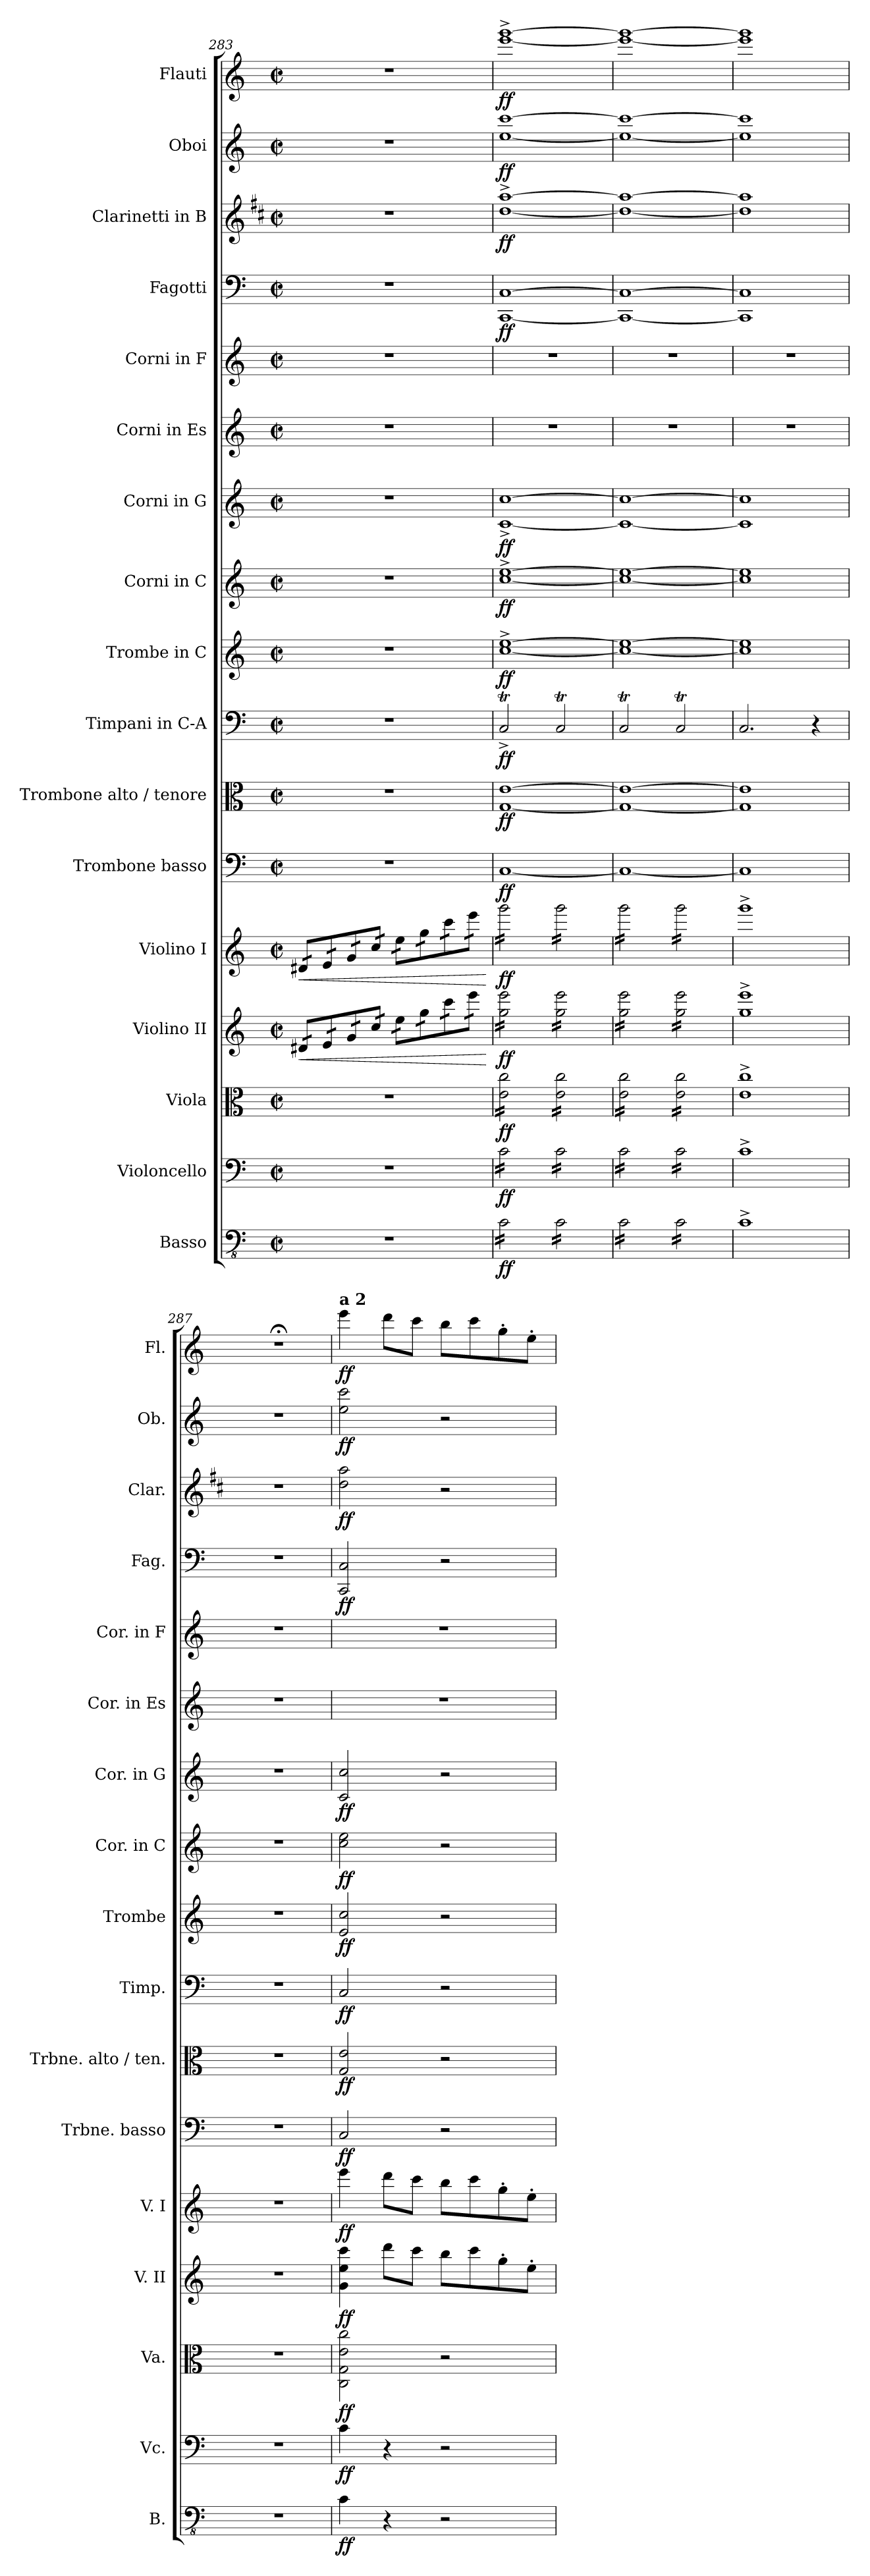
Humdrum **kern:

**kern	**dynam	**kern	**dynam	**kern	**dynam	**kern	**dynam	**kern	**dynam	**kern	**dynam	**kern	**dynam	**kern	**dynam	**kern	**dynam	**kern	**dynam	**kern	**dynam	**kern	**kern	**kern	**dynam	**kern	**dynam	**kern	**dynam	**kern	**dynam
*part17	*part17	*part16	*part16	*part15	*part15	*part14	*part14	*part13	*part13	*part12	*part12	*part11	*part11	*part10	*part10	*part9	*part9	*part8	*part8	*part7	*part7	*part6	*part5	*part4	*part4	*part3	*part3	*part2	*part2	*part1	*part1
*staff17	*staff17	*staff16	*staff16	*staff15	*staff15	*staff14	*staff14	*staff13	*staff13	*staff12	*staff12	*staff11	*staff11	*staff10	*staff10	*staff9	*staff9	*staff8	*staff8	*staff7	*staff7	*staff6	*staff5	*staff4	*staff4	*staff3	*staff3	*staff2	*staff2	*staff1	*staff1
*I"Basso	*	*I"Violoncello	*	*I"Viola	*	*I"Violino II	*	*I"Violino I	*	*I"Trombone basso	*	*I"Trombone alto / tenore	*	*I"Timpani in C-A	*	*I"Trombe in C	*	*I"Corni in C	*	*I"Corni in G	*	*I"Corni in Es	*I"Corni in F	*I"Fagotti	*	*I"Clarinetti in B	*	*I"Oboi	*	*I"Flauti	*
*I'B.	*	*I'Vc.	*	*I'Va.	*	*I'V. II	*	*I'V. I	*	*I'Trbne. basso	*	*I'Trbne. alto / ten.	*	*I'Timp.	*	*I'Trombe	*	*I'Cor. in C	*	*I'Cor. in G	*	*I'Cor. in Es	*I'Cor. in F	*I'Fag.	*	*I'Clar.	*	*I'Ob.	*	*I'Fl.	*
*clefFv4	*	*clefF4	*	*clefC3	*	*clefG2	*	*clefG2	*	*clefF4	*	*clefC3	*	*clefF4	*	*clefG2	*	*clefG2	*	*clefG2	*	*clefG2	*clefG2	*clefF4	*	*clefG2	*	*clefG2	*	*clefG2	*
*	*	*	*	*	*	*	*	*	*	*	*	*	*	*	*	*	*	*ITrd7c12	*	*ITrd3c5	*	*ITrd5c9	*ITrd4c7	*	*	*ITrd1c2	*	*	*	*	*
*k[]	*	*k[]	*	*k[]	*	*k[]	*	*k[]	*	*k[]	*	*k[]	*	*k[]	*	*k[]	*	*k[]	*	*k[f#]	*	*k[b-e-a-]	*k[b-]	*k[]	*	*k[]	*	*k[]	*	*k[]	*
*M2/2	*	*M2/2	*	*M2/2	*	*M2/2	*	*M2/2	*	*M2/2	*	*M2/2	*	*M2/2	*	*M2/2	*	*M2/2	*	*M2/2	*	*M2/2	*M2/2	*M2/2	*	*M2/2	*	*M2/2	*	*M2/2	*
*met(c|)	*	*met(c|)	*	*met(c|)	*	*met(c|)	*	*met(c|)	*	*met(c|)	*	*met(c|)	*	*met(c|)	*	*met(c|)	*	*met(c|)	*	*met(c|)	*	*met(c|)	*met(c|)	*met(c|)	*	*met(c|)	*	*met(c|)	*	*met(c|)	*
=283	=283	=283	=283	=283	=283	=283	=283	=283	=283	=283	=283	=283	=283	=283	=283	=283	=283	=283	=283	=283	=283	=283	=283	=283	=283	=283	=283	=283	=283	=283	=283
!	!	!	!	!	!	!	!LO:HP:b	!	!LO:HP:b	!	!	!	!	!	!	!	!	!	!	!	!	!	!	!	!	!	!	!	!	!	!
*	*	*	*	*	*	*tremolo	*	*	*	*	*	*	*	*	*	*	*	*	*	*	*	*	*	*	*	*	*	*	*	*	*
*	*	*	*	*	*	*	*	*tremolo	*	*	*	*	*	*	*	*	*	*	*	*	*	*	*	*	*	*	*	*	*	*	*
1r	.	1r	.	1r	.	16d#X/LL	<	16d#X/LL	<	1r	.	1r	.	1r	.	1r	.	1r	.	1r	.	1r	1r	1r	.	1r	.	1r	.	1r	.
.	.	.	.	.	.	16d#X/	.	16d#X/	.	.	.	.	.	.	.	.	.	.	.	.	.	.	.	.	.	.	.	.	.	.	.
.	.	.	.	.	.	16e/	.	16e/	.	.	.	.	.	.	.	.	.	.	.	.	.	.	.	.	.	.	.	.	.	.	.
.	.	.	.	.	.	16e/	.	16e/	.	.	.	.	.	.	.	.	.	.	.	.	.	.	.	.	.	.	.	.	.	.	.
.	.	.	.	.	.	16g/	.	16g/	.	.	.	.	.	.	.	.	.	.	.	.	.	.	.	.	.	.	.	.	.	.	.
.	.	.	.	.	.	16g/	.	16g/	.	.	.	.	.	.	.	.	.	.	.	.	.	.	.	.	.	.	.	.	.	.	.
.	.	.	.	.	.	16cc/	.	16cc/	.	.	.	.	.	.	.	.	.	.	.	.	.	.	.	.	.	.	.	.	.	.	.
.	.	.	.	.	.	16cc/JJ	.	16cc/JJ	.	.	.	.	.	.	.	.	.	.	.	.	.	.	.	.	.	.	.	.	.	.	.
.	.	.	.	.	.	16ee\LL	.	16ee\LL	.	.	.	.	.	.	.	.	.	.	.	.	.	.	.	.	.	.	.	.	.	.	.
.	.	.	.	.	.	16ee\	.	16ee\	.	.	.	.	.	.	.	.	.	.	.	.	.	.	.	.	.	.	.	.	.	.	.
.	.	.	.	.	.	16gg\	.	16gg\	.	.	.	.	.	.	.	.	.	.	.	.	.	.	.	.	.	.	.	.	.	.	.
.	.	.	.	.	.	16gg\	.	16gg\	.	.	.	.	.	.	.	.	.	.	.	.	.	.	.	.	.	.	.	.	.	.	.
.	.	.	.	.	.	16ccc\	.	16ccc\	.	.	.	.	.	.	.	.	.	.	.	.	.	.	.	.	.	.	.	.	.	.	.
.	.	.	.	.	.	16ccc\	.	16ccc\	.	.	.	.	.	.	.	.	.	.	.	.	.	.	.	.	.	.	.	.	.	.	.
.	.	.	.	.	.	16eee\	.	16eee\	.	.	.	.	.	.	.	.	.	.	.	.	.	.	.	.	.	.	.	.	.	.	.
.	.	.	.	.	.	16eee\JJ	.	16eee\JJ	.	.	.	.	.	.	.	.	.	.	.	.	.	.	.	.	.	.	.	.	.	.	.
.	.	.	.	.	.	.	[	.	[	.	.	.	.	.	.	.	.	.	.	.	.	.	.	.	.	.	.	.	.	.	.
=284	=284	=284	=284	=284	=284	=284	=284	=284	=284	=284	=284	=284	=284	=284	=284	=284	=284	=284	=284	=284	=284	=284	=284	=284	=284	=284	=284	=284	=284	=284	=284
!	!LO:DY:b	!	!LO:DY:b	!	!LO:DY:b	!	!LO:DY:b	!	!LO:DY:b	!	!LO:DY:b	!	!LO:DY:b	!	!LO:DY:b	!	!LO:DY:b	!	!LO:DY:b	!	!LO:DY:b	!	!	!	!LO:DY:b	!	!LO:DY:b	!	!LO:DY:b	!	!LO:DY:b
*tremolo	*	*	*	*	*	*	*	*	*	*	*	*	*	*	*	*	*	*	*	*	*	*	*	*	*	*	*	*	*	*	*
*	*	*tremolo	*	*	*	*	*	*	*	*	*	*	*	*	*	*	*	*	*	*	*	*	*	*	*	*	*	*	*	*	*
*	*	*	*	*tremolo	*	*	*	*	*	*	*	*	*	*	*	*	*	*	*	*	*	*	*	*	*	*	*	*	*	*	*
16C\LL	ff	16c\LL	ff	16e\ 16cc\LL	ff	16gg\ 16eee\LL	ff	16ggg\LL	ff	[1C	ff	[1G [1e	ff	2CT^/	ff	[1cc^ [1ee^	ff	[1c^ [1e^	ff	[1G^ [1g^	ff	1r	1r	[1CC [1C	ff	[1cc^ [1gg^	ff	[1ee [1ccc	ff	[1eee^ [1ggg^	ff
16C\	.	16c\	.	16e\ 16cc\	.	16gg\ 16eee\	.	16ggg\	.	.	.	.	.	.	.	.	.	.	.	.	.	.	.	.	.	.	.	.	.	.	.
16C\	.	16c\	.	16e\ 16cc\	.	16gg\ 16eee\	.	16ggg\	.	.	.	.	.	.	.	.	.	.	.	.	.	.	.	.	.	.	.	.	.	.	.
16C\	.	16c\	.	16e\ 16cc\	.	16gg\ 16eee\	.	16ggg\	.	.	.	.	.	.	.	.	.	.	.	.	.	.	.	.	.	.	.	.	.	.	.
16C\	.	16c\	.	16e\ 16cc\	.	16gg\ 16eee\	.	16ggg\	.	.	.	.	.	.	.	.	.	.	.	.	.	.	.	.	.	.	.	.	.	.	.
16C\	.	16c\	.	16e\ 16cc\	.	16gg\ 16eee\	.	16ggg\	.	.	.	.	.	.	.	.	.	.	.	.	.	.	.	.	.	.	.	.	.	.	.
16C\	.	16c\	.	16e\ 16cc\	.	16gg\ 16eee\	.	16ggg\	.	.	.	.	.	.	.	.	.	.	.	.	.	.	.	.	.	.	.	.	.	.	.
16C\JJ	.	16c\JJ	.	16e\ 16cc\JJ	.	16gg\ 16eee\JJ	.	16ggg\JJ	.	.	.	.	.	.	.	.	.	.	.	.	.	.	.	.	.	.	.	.	.	.	.
16C\LL	.	16c\LL	.	16e\ 16cc\LL	.	16gg\ 16eee\LL	.	16ggg\LL	.	.	.	.	.	2CT/	.	.	.	.	.	.	.	.	.	.	.	.	.	.	.	.	.
16C\	.	16c\	.	16e\ 16cc\	.	16gg\ 16eee\	.	16ggg\	.	.	.	.	.	.	.	.	.	.	.	.	.	.	.	.	.	.	.	.	.	.	.
16C\	.	16c\	.	16e\ 16cc\	.	16gg\ 16eee\	.	16ggg\	.	.	.	.	.	.	.	.	.	.	.	.	.	.	.	.	.	.	.	.	.	.	.
16C\	.	16c\	.	16e\ 16cc\	.	16gg\ 16eee\	.	16ggg\	.	.	.	.	.	.	.	.	.	.	.	.	.	.	.	.	.	.	.	.	.	.	.
16C\	.	16c\	.	16e\ 16cc\	.	16gg\ 16eee\	.	16ggg\	.	.	.	.	.	.	.	.	.	.	.	.	.	.	.	.	.	.	.	.	.	.	.
16C\	.	16c\	.	16e\ 16cc\	.	16gg\ 16eee\	.	16ggg\	.	.	.	.	.	.	.	.	.	.	.	.	.	.	.	.	.	.	.	.	.	.	.
16C\	.	16c\	.	16e\ 16cc\	.	16gg\ 16eee\	.	16ggg\	.	.	.	.	.	.	.	.	.	.	.	.	.	.	.	.	.	.	.	.	.	.	.
16C\JJ	.	16c\JJ	.	16e\ 16cc\JJ	.	16gg\ 16eee\JJ	.	16ggg\JJ	.	.	.	.	.	.	.	.	.	.	.	.	.	.	.	.	.	.	.	.	.	.	.
=285	=285	=285	=285	=285	=285	=285	=285	=285	=285	=285	=285	=285	=285	=285	=285	=285	=285	=285	=285	=285	=285	=285	=285	=285	=285	=285	=285	=285	=285	=285	=285
16C\LL	.	16c\LL	.	16e\ 16cc\LL	.	16gg\ 16eee\LL	.	16ggg\LL	.	1C_	.	1G_ 1e_	.	2CT/	.	1cc_ 1ee_	.	1c_ 1e_	.	1G_ 1g_	.	1r	1r	1CC_ 1C_	.	1cc_ 1gg_	.	1ee_ 1ccc_	.	1eee_ 1ggg_	.
16C\	.	16c\	.	16e\ 16cc\	.	16gg\ 16eee\	.	16ggg\	.	.	.	.	.	.	.	.	.	.	.	.	.	.	.	.	.	.	.	.	.	.	.
16C\	.	16c\	.	16e\ 16cc\	.	16gg\ 16eee\	.	16ggg\	.	.	.	.	.	.	.	.	.	.	.	.	.	.	.	.	.	.	.	.	.	.	.
16C\	.	16c\	.	16e\ 16cc\	.	16gg\ 16eee\	.	16ggg\	.	.	.	.	.	.	.	.	.	.	.	.	.	.	.	.	.	.	.	.	.	.	.
16C\	.	16c\	.	16e\ 16cc\	.	16gg\ 16eee\	.	16ggg\	.	.	.	.	.	.	.	.	.	.	.	.	.	.	.	.	.	.	.	.	.	.	.
16C\	.	16c\	.	16e\ 16cc\	.	16gg\ 16eee\	.	16ggg\	.	.	.	.	.	.	.	.	.	.	.	.	.	.	.	.	.	.	.	.	.	.	.
16C\	.	16c\	.	16e\ 16cc\	.	16gg\ 16eee\	.	16ggg\	.	.	.	.	.	.	.	.	.	.	.	.	.	.	.	.	.	.	.	.	.	.	.
16C\JJ	.	16c\JJ	.	16e\ 16cc\JJ	.	16gg\ 16eee\JJ	.	16ggg\JJ	.	.	.	.	.	.	.	.	.	.	.	.	.	.	.	.	.	.	.	.	.	.	.
16C\LL	.	16c\LL	.	16e\ 16cc\LL	.	16gg\ 16eee\LL	.	16ggg\LL	.	.	.	.	.	2CT/	.	.	.	.	.	.	.	.	.	.	.	.	.	.	.	.	.
16C\	.	16c\	.	16e\ 16cc\	.	16gg\ 16eee\	.	16ggg\	.	.	.	.	.	.	.	.	.	.	.	.	.	.	.	.	.	.	.	.	.	.	.
16C\	.	16c\	.	16e\ 16cc\	.	16gg\ 16eee\	.	16ggg\	.	.	.	.	.	.	.	.	.	.	.	.	.	.	.	.	.	.	.	.	.	.	.
16C\	.	16c\	.	16e\ 16cc\	.	16gg\ 16eee\	.	16ggg\	.	.	.	.	.	.	.	.	.	.	.	.	.	.	.	.	.	.	.	.	.	.	.
16C\	.	16c\	.	16e\ 16cc\	.	16gg\ 16eee\	.	16ggg\	.	.	.	.	.	.	.	.	.	.	.	.	.	.	.	.	.	.	.	.	.	.	.
16C\	.	16c\	.	16e\ 16cc\	.	16gg\ 16eee\	.	16ggg\	.	.	.	.	.	.	.	.	.	.	.	.	.	.	.	.	.	.	.	.	.	.	.
16C\	.	16c\	.	16e\ 16cc\	.	16gg\ 16eee\	.	16ggg\	.	.	.	.	.	.	.	.	.	.	.	.	.	.	.	.	.	.	.	.	.	.	.
16C\JJ	.	16c\JJ	.	16e\ 16cc\JJ	.	16gg\ 16eee\JJ	.	16ggg\JJ	.	.	.	.	.	.	.	.	.	.	.	.	.	.	.	.	.	.	.	.	.	.	.
*	*	*	*	*	*	*	*	*Xtremolo	*	*	*	*	*	*	*	*	*	*	*	*	*	*	*	*	*	*	*	*	*	*	*
*	*	*	*	*	*	*Xtremolo	*	*	*	*	*	*	*	*	*	*	*	*	*	*	*	*	*	*	*	*	*	*	*	*	*
*	*	*	*	*Xtremolo	*	*	*	*	*	*	*	*	*	*	*	*	*	*	*	*	*	*	*	*	*	*	*	*	*	*	*
*	*	*Xtremolo	*	*	*	*	*	*	*	*	*	*	*	*	*	*	*	*	*	*	*	*	*	*	*	*	*	*	*	*	*
*Xtremolo	*	*	*	*	*	*	*	*	*	*	*	*	*	*	*	*	*	*	*	*	*	*	*	*	*	*	*	*	*	*	*
=286	=286	=286	=286	=286	=286	=286	=286	=286	=286	=286	=286	=286	=286	=286	=286	=286	=286	=286	=286	=286	=286	=286	=286	=286	=286	=286	=286	=286	=286	=286	=286
1C^	.	1c^	.	1e^ 1cc^	.	1gg^ 1eee^	.	1ggg^	.	1C]	.	1G] 1e]	.	2.C/	.	1cc] 1ee]	.	1c] 1e]	.	1G] 1g]	.	1r	1r	1CC] 1C]	.	1cc] 1gg]	.	1ee] 1ccc]	.	1eee] 1ggg]	.
.	.	.	.	.	.	.	.	.	.	.	.	.	.	4r	.	.	.	.	.	.	.	.	.	.	.	.	.	.	.	.	.
=287	=287	=287	=287	=287	=287	=287	=287	=287	=287	=287	=287	=287	=287	=287	=287	=287	=287	=287	=287	=287	=287	=287	=287	=287	=287	=287	=287	=287	=287	=287	=287
1r	.	1r	.	1r	.	1r	.	1r	.	1r	.	1r	.	1r	.	1r	.	1r	.	1r	.	1r	1r	1r	.	1r	.	1r	.	1r;<	.
!!LO:PB:g=z
=288	=288	=288	=288	=288	=288	=288	=288	=288	=288	=288	=288	=288	=288	=288	=288	=288	=288	=288	=288	=288	=288	=288	=288	=288	=288	=288	=288	=288	=288	=288	=288
!	!	!	!	!	!	!	!	!	!	!	!	!	!	!	!	!	!	!	!	!	!	!	!	!	!	!	!	!	!	!LO:TX:a:B:t=a 2	!
!	!LO:DY:b	!	!LO:DY:b	!	!LO:DY:b	!	!LO:DY:b	!	!LO:DY:b	!	!LO:DY:b	!	!LO:DY:b	!	!LO:DY:b	!	!LO:DY:b	!	!LO:DY:b	!	!LO:DY:b	!	!	!	!LO:DY:b	!	!LO:DY:b	!	!LO:DY:b	!	!LO:DY:b
4C\	ff	4c\	ff	2C\ 2G\ 2e\ 2cc\	ff	4g\ 4ee\ 4ccc\	ff	4eee\	ff	2C/	ff	2G/ 2e/	ff	2C/	ff	2e/ 2cc/	ff	2c\ 2e\	ff	2G/ 2g/	ff	1r	1r	2CC/ 2C/	ff	2cc\ 2gg\	ff	2ee\ 2ccc\	ff	4eee\	ff
4r	.	4r	.	.	.	8ddd\L	.	8ddd\L	.	.	.	.	.	.	.	.	.	.	.	.	.	.	.	.	.	.	.	.	.	8ddd\L	.
.	.	.	.	.	.	8ccc\J	.	8ccc\J	.	.	.	.	.	.	.	.	.	.	.	.	.	.	.	.	.	.	.	.	.	8ccc\J	.
2r	.	2r	.	2r	.	8bb\L	.	8bb\L	.	2r	.	2r	.	2r	.	2r	.	2r	.	2r	.	.	.	2r	.	2r	.	2r	.	8bb\L	.
.	.	.	.	.	.	8ccc\	.	8ccc\	.	.	.	.	.	.	.	.	.	.	.	.	.	.	.	.	.	.	.	.	.	8ccc\	.
.	.	.	.	.	.	8gg'\	.	8gg'\	.	.	.	.	.	.	.	.	.	.	.	.	.	.	.	.	.	.	.	.	.	8gg'\	.
.	.	.	.	.	.	8ee'\J	.	8ee'\J	.	.	.	.	.	.	.	.	.	.	.	.	.	.	.	.	.	.	.	.	.	8ee'\J	.
=	=	=	=	=	=	=	=	=	=	=	=	=	=	=	=	=	=	=	=	=	=	=	=	=	=	=	=	=	=	=	=
*-	*-	*-	*-	*-	*-	*-	*-	*-	*-	*-	*-	*-	*-	*-	*-	*-	*-	*-	*-	*-	*-	*-	*-	*-	*-	*-	*-	*-	*-	*-	*-
